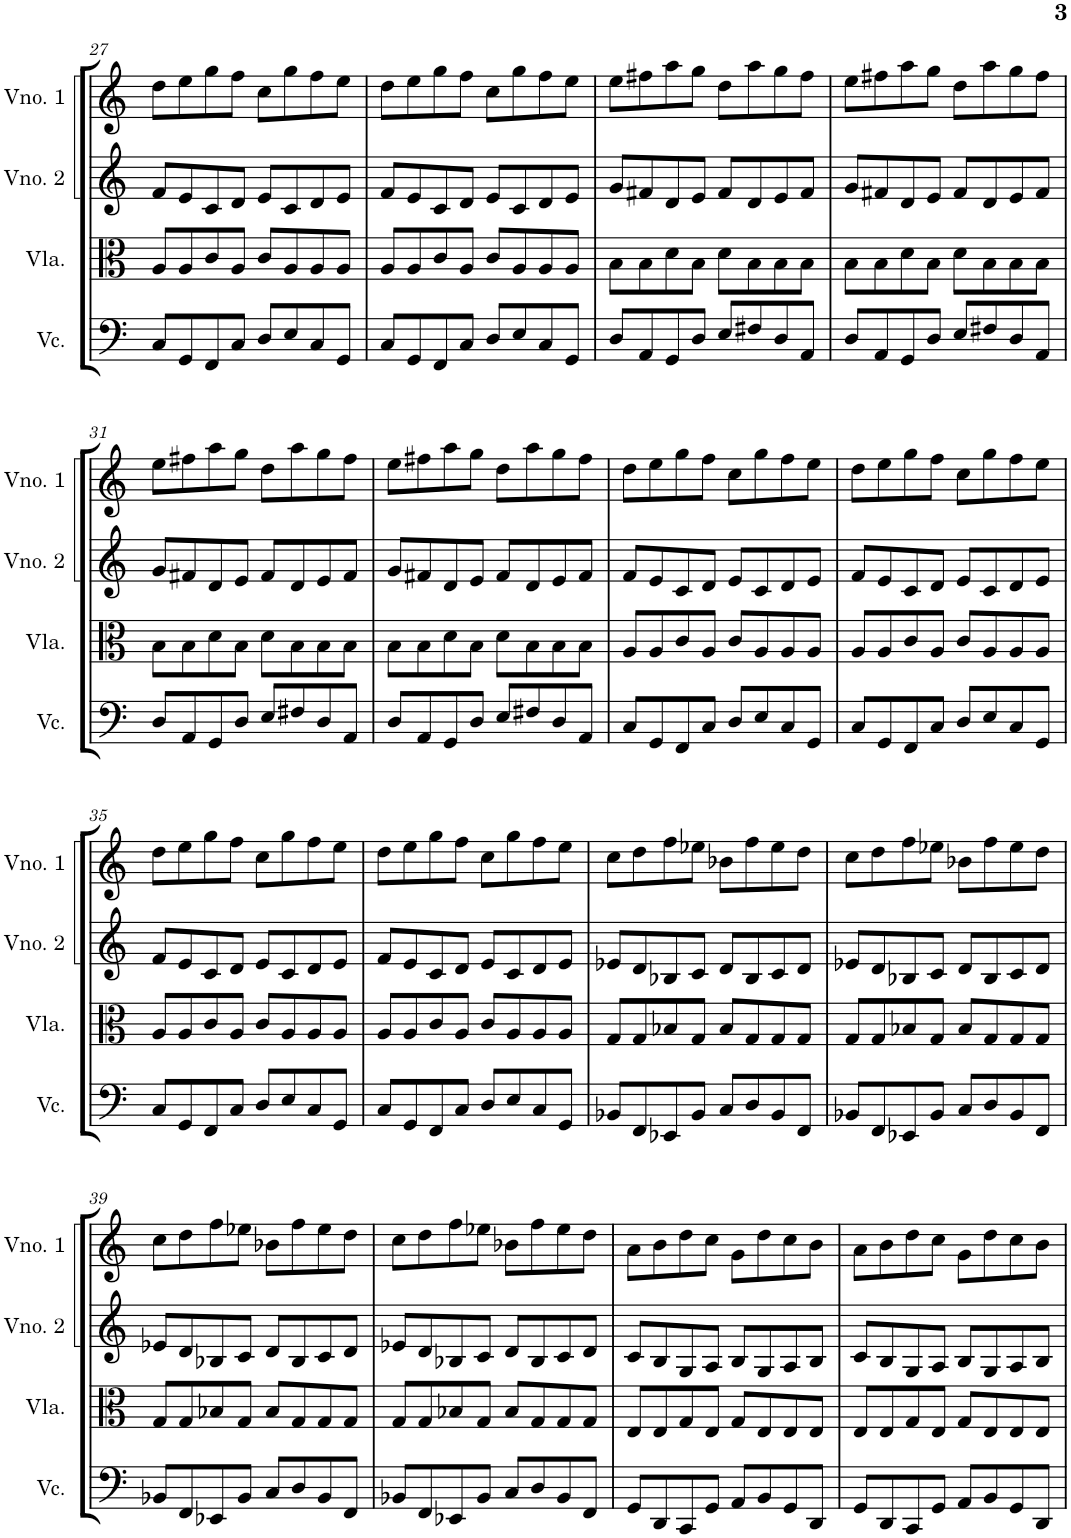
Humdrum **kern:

**kern	**kern	**kern	**kern
*part4	*part3	*part2	*part1
*staff4	*staff3	*staff2	*staff1
*I"Violoncelo	*I"Viola	*I"Violino 2	*I"Violino 1
*I'Vc.	*I'Vla.	*I'Vno. 2	*I'Vno. 1
!!LO:PB:g=z
*clefF4	*clefC3	*clefG2	*clefG2
*k[]	*k[]	*k[]	*k[]
*M4/4	*M4/4	*M4/4	*M4/4
=27	=27	=27	=27
8C/L	8A/L	8f/L	8dd\L
8GG/	8A/	8e/	8ee\
8FF/	8c/	8c/	8gg\
8C/J	8A/J	8d/J	8ff\J
8D/L	8c/L	8e/L	8cc\L
8E/	8A/	8c/	8gg\
8C/	8A/	8d/	8ff\
8GG/J	8A/J	8e/J	8ee\J
=28	=28	=28	=28
8C/L	8A/L	8f/L	8dd\L
8GG/	8A/	8e/	8ee\
8FF/	8c/	8c/	8gg\
8C/J	8A/J	8d/J	8ff\J
8D/L	8c/L	8e/L	8cc\L
8E/	8A/	8c/	8gg\
8C/	8A/	8d/	8ff\
8GG/J	8A/J	8e/J	8ee\J
=29	=29	=29	=29
8D/L	8B\L	8g/L	8ee\L
8AA/	8B\	8f#X/	8ff#X\
8GG/	8d\	8d/	8aa\
8D/J	8B\J	8e/J	8gg\J
8E/L	8d\L	8f#/L	8dd\L
8F#X/	8B\	8d/	8aa\
8D/	8B\	8e/	8gg\
8AA/J	8B\J	8f#/J	8ff#\J
=30	=30	=30	=30
8D/L	8B\L	8g/L	8ee\L
8AA/	8B\	8f#X/	8ff#X\
8GG/	8d\	8d/	8aa\
8D/J	8B\J	8e/J	8gg\J
8E/L	8d\L	8f#/L	8dd\L
8F#X/	8B\	8d/	8aa\
8D/	8B\	8e/	8gg\
8AA/J	8B\J	8f#/J	8ff#\J
!!LO:LB:g=z
=31	=31	=31	=31
8D/L	8B\L	8g/L	8ee\L
8AA/	8B\	8f#X/	8ff#X\
8GG/	8d\	8d/	8aa\
8D/J	8B\J	8e/J	8gg\J
8E/L	8d\L	8f#/L	8dd\L
8F#X/	8B\	8d/	8aa\
8D/	8B\	8e/	8gg\
8AA/J	8B\J	8f#/J	8ff#\J
=32	=32	=32	=32
8D/L	8B\L	8g/L	8ee\L
8AA/	8B\	8f#X/	8ff#X\
8GG/	8d\	8d/	8aa\
8D/J	8B\J	8e/J	8gg\J
8E/L	8d\L	8f#/L	8dd\L
8F#X/	8B\	8d/	8aa\
8D/	8B\	8e/	8gg\
8AA/J	8B\J	8f#/J	8ff#\J
=33	=33	=33	=33
8C/L	8A/L	8f/L	8dd\L
8GG/	8A/	8e/	8ee\
8FF/	8c/	8c/	8gg\
8C/J	8A/J	8d/J	8ff\J
8D/L	8c/L	8e/L	8cc\L
8E/	8A/	8c/	8gg\
8C/	8A/	8d/	8ff\
8GG/J	8A/J	8e/J	8ee\J
=34	=34	=34	=34
8C/L	8A/L	8f/L	8dd\L
8GG/	8A/	8e/	8ee\
8FF/	8c/	8c/	8gg\
8C/J	8A/J	8d/J	8ff\J
8D/L	8c/L	8e/L	8cc\L
8E/	8A/	8c/	8gg\
8C/	8A/	8d/	8ff\
8GG/J	8A/J	8e/J	8ee\J
!!LO:LB:g=z
=35	=35	=35	=35
8C/L	8A/L	8f/L	8dd\L
8GG/	8A/	8e/	8ee\
8FF/	8c/	8c/	8gg\
8C/J	8A/J	8d/J	8ff\J
8D/L	8c/L	8e/L	8cc\L
8E/	8A/	8c/	8gg\
8C/	8A/	8d/	8ff\
8GG/J	8A/J	8e/J	8ee\J
=36	=36	=36	=36
8C/L	8A/L	8f/L	8dd\L
8GG/	8A/	8e/	8ee\
8FF/	8c/	8c/	8gg\
8C/J	8A/J	8d/J	8ff\J
8D/L	8c/L	8e/L	8cc\L
8E/	8A/	8c/	8gg\
8C/	8A/	8d/	8ff\
8GG/J	8A/J	8e/J	8ee\J
=37	=37	=37	=37
8BB-X/L	8G/L	8e-X/L	8cc\L
8FF/	8G/	8d/	8dd\
8EE-X/	8B-X/	8B-X/	8ff\
8BB-/J	8G/J	8c/J	8ee-X\J
8C/L	8B-/L	8d/L	8b-X\L
8D/	8G/	8B-/	8ff\
8BB-/	8G/	8c/	8ee-\
8FF/J	8G/J	8d/J	8dd\J
=38	=38	=38	=38
8BB-X/L	8G/L	8e-X/L	8cc\L
8FF/	8G/	8d/	8dd\
8EE-X/	8B-X/	8B-X/	8ff\
8BB-/J	8G/J	8c/J	8ee-X\J
8C/L	8B-/L	8d/L	8b-X\L
8D/	8G/	8B-/	8ff\
8BB-/	8G/	8c/	8ee-\
8FF/J	8G/J	8d/J	8dd\J
!!LO:LB:g=z
=39	=39	=39	=39
8BB-X/L	8G/L	8e-X/L	8cc\L
8FF/	8G/	8d/	8dd\
8EE-X/	8B-X/	8B-X/	8ff\
8BB-/J	8G/J	8c/J	8ee-X\J
8C/L	8B-/L	8d/L	8b-X\L
8D/	8G/	8B-/	8ff\
8BB-/	8G/	8c/	8ee-\
8FF/J	8G/J	8d/J	8dd\J
=40	=40	=40	=40
8BB-X/L	8G/L	8e-X/L	8cc\L
8FF/	8G/	8d/	8dd\
8EE-X/	8B-X/	8B-X/	8ff\
8BB-/J	8G/J	8c/J	8ee-X\J
8C/L	8B-/L	8d/L	8b-X\L
8D/	8G/	8B-/	8ff\
8BB-/	8G/	8c/	8ee-\
8FF/J	8G/J	8d/J	8dd\J
=41	=41	=41	=41
8GG/L	8E/L	8c/L	8a\L
8DD/	8E/	8B/	8b\
8CC/	8G/	8G/	8dd\
8GG/J	8E/J	8A/J	8cc\J
8AA/L	8G/L	8B/L	8g\L
8BB/	8E/	8G/	8dd\
8GG/	8E/	8A/	8cc\
8DD/J	8E/J	8B/J	8b\J
=42	=42	=42	=42
8GG/L	8E/L	8c/L	8a\L
8DD/	8E/	8B/	8b\
8CC/	8G/	8G/	8dd\
8GG/J	8E/J	8A/J	8cc\J
8AA/L	8G/L	8B/L	8g\L
8BB/	8E/	8G/	8dd\
8GG/	8E/	8A/	8cc\
8DD/J	8E/J	8B/J	8b\J
=	=	=	=
*-	*-	*-	*-
